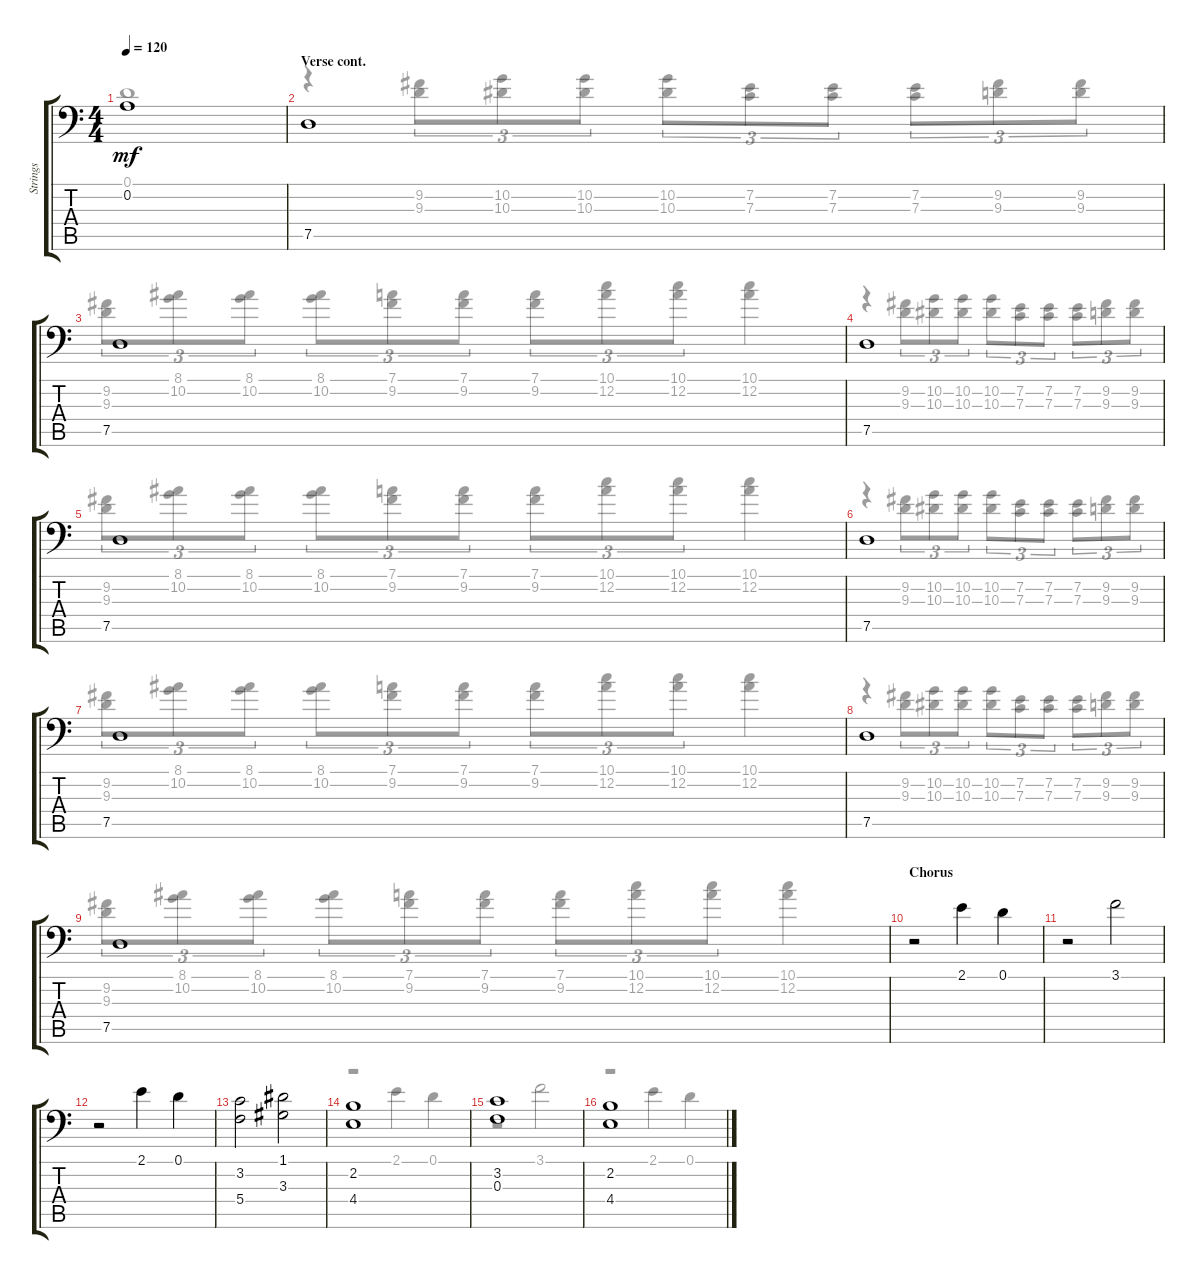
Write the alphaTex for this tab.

\track ("Strings" "Strings") {instrument cello}
\staff {score tabs}
\tuning (D4 A3 F3 C3 G2 C2) {hide}
\voice
\ts (4 4)
\tempo 120
\clef f4
\ks aminor
0.2.1{dy mf} |
\section ("" "Verse cont.")
7.5.1 |
7.5.1 |
7.5.1 |
7.5.1 |
7.5.1 |
7.5.1 |
7.5.1 |
7.5.1 |
\section ("" "Chorus")
r.2 2.1.4 0.1.4 |
r.2 3.1.2 |
r.2 2.1.4 0.1.4 |
(3.2 5.4).2 (1.1 3.3).2 |
(2.2 4.4).1 |
(3.2 0.3).1 |
(2.2 4.4).1
\voice
\clef f4
\ottava regular
\simile none
\ks aminor
0.1{t}.1{dy mf} |
r.4 (9.2 9.3).8{tu (3 2)} (10.2 10.3).8{tu (3 2)} (10.2 10.3).8{tu (3 2)} (10.2 10.3).8{tu (3 2)} (7.2 7.3).8{tu (3 2)} (7.2 7.3).8{tu (3 2)} (7.2 7.3).8{tu (3 2)} (9.2 9.3).8{tu (3 2)} (9.2 9.3).8{tu (3 2)} |
(9.2 9.3).8{tu (3 2)} (8.1 10.2).8{tu (3 2)} (8.1 10.2).8{tu (3 2)} (8.1 10.2).8{tu (3 2)} (7.1 9.2).8{tu (3 2)} (7.1 9.2).8{tu (3 2)} (7.1 9.2).8{tu (3 2)} (10.1 12.2).8{tu (3 2)} (10.1 12.2).8{tu (3 2)} (10.1 12.2).4 |
r.4 (9.2 9.3).8{tu (3 2)} (10.2 10.3).8{tu (3 2)} (10.2 10.3).8{tu (3 2)} (10.2 10.3).8{tu (3 2)} (7.2 7.3).8{tu (3 2)} (7.2 7.3).8{tu (3 2)} (7.2 7.3).8{tu (3 2)} (9.2 9.3).8{tu (3 2)} (9.2 9.3).8{tu (3 2)} |
(9.2 9.3).8{tu (3 2)} (8.1 10.2).8{tu (3 2)} (8.1 10.2).8{tu (3 2)} (8.1 10.2).8{tu (3 2)} (7.1 9.2).8{tu (3 2)} (7.1 9.2).8{tu (3 2)} (7.1 9.2).8{tu (3 2)} (10.1 12.2).8{tu (3 2)} (10.1 12.2).8{tu (3 2)} (10.1 12.2).4 |
r.4 (9.2 9.3).8{tu (3 2)} (10.2 10.3).8{tu (3 2)} (10.2 10.3).8{tu (3 2)} (10.2 10.3).8{tu (3 2)} (7.2 7.3).8{tu (3 2)} (7.2 7.3).8{tu (3 2)} (7.2 7.3).8{tu (3 2)} (9.2 9.3).8{tu (3 2)} (9.2 9.3).8{tu (3 2)} |
(9.2 9.3).8{tu (3 2)} (8.1 10.2).8{tu (3 2)} (8.1 10.2).8{tu (3 2)} (8.1 10.2).8{tu (3 2)} (7.1 9.2).8{tu (3 2)} (7.1 9.2).8{tu (3 2)} (7.1 9.2).8{tu (3 2)} (10.1 12.2).8{tu (3 2)} (10.1 12.2).8{tu (3 2)} (10.1 12.2).4 |
r.4 (9.2 9.3).8{tu (3 2)} (10.2 10.3).8{tu (3 2)} (10.2 10.3).8{tu (3 2)} (10.2 10.3).8{tu (3 2)} (7.2 7.3).8{tu (3 2)} (7.2 7.3).8{tu (3 2)} (7.2 7.3).8{tu (3 2)} (9.2 9.3).8{tu (3 2)} (9.2 9.3).8{tu (3 2)} |
(9.2 9.3).8{tu (3 2)} (8.1 10.2).8{tu (3 2)} (8.1 10.2).8{tu (3 2)} (8.1 10.2).8{tu (3 2)} (7.1 9.2).8{tu (3 2)} (7.1 9.2).8{tu (3 2)} (7.1 9.2).8{tu (3 2)} (10.1 12.2).8{tu (3 2)} (10.1 12.2).8{tu (3 2)} (10.1 12.2).4 |
|
|
|
|
r.2 2.1.4 0.1.4 |
r.2 3.1.2 |
r.2 2.1.4 0.1.4
